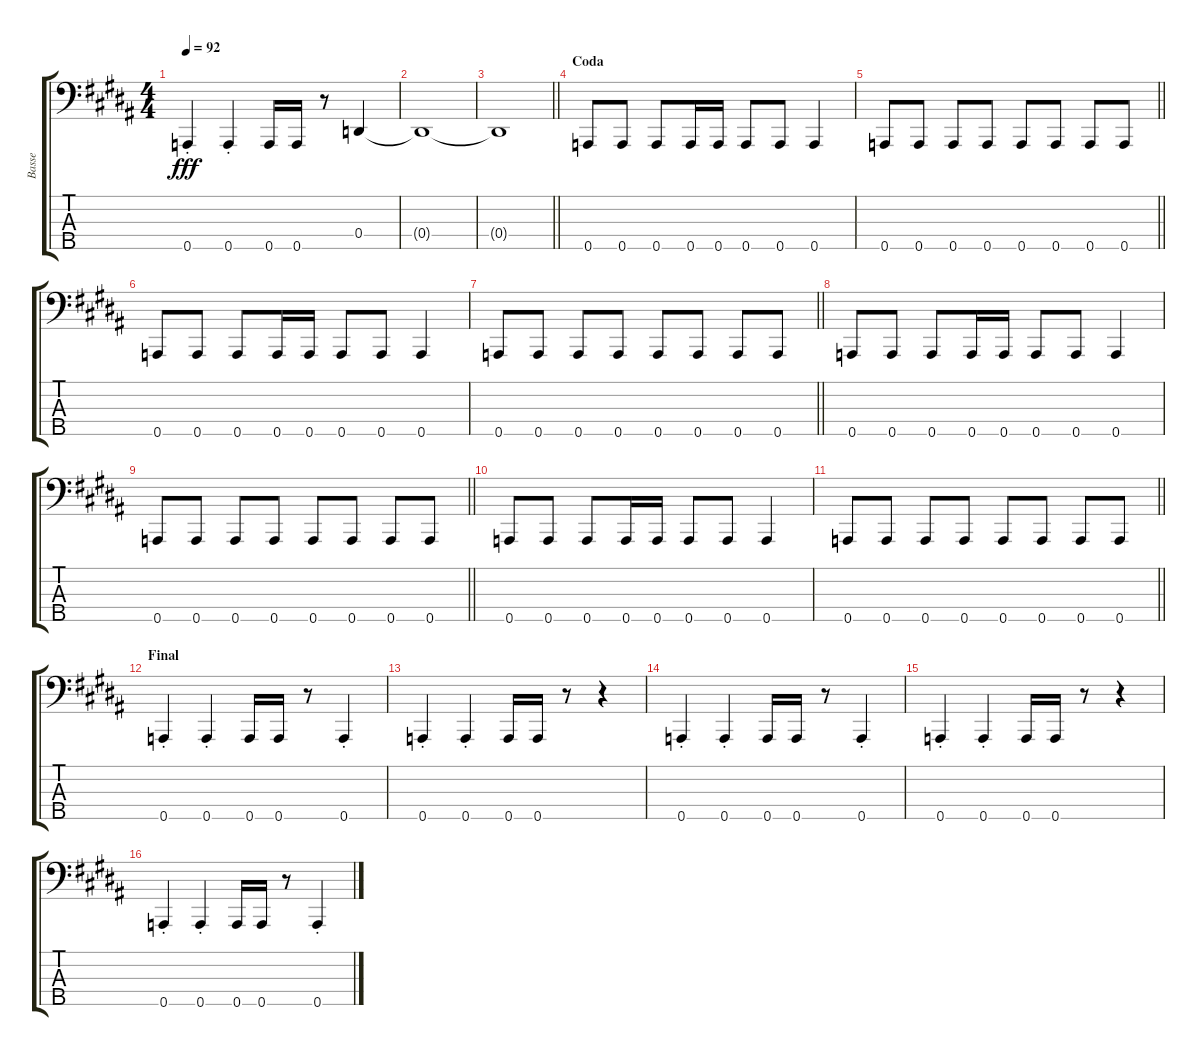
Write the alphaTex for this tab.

\track ("Basse" "Basse") {instrument slapbass1}
\staff {score tabs}
\tuning (F2 C2 G1 D1 A0) {hide}
\ts (4 4)
\tempo 92
\clef f4
\ks b
0.5{st}.4{dy fff} 0.5{st}.4 0.5.16 0.5.16 r.8 0.4.4 |
0.4{t}.1 |
\barLineRight lightlight
0.4{t}.1 |
\section ("" "Coda")
0.5.8 0.5.8 0.5.8 0.5.16 0.5.16 0.5.8 0.5.8 0.5.4 |
\barLineRight lightlight
0.5.8 0.5.8 0.5.8 0.5.8 0.5.8 0.5.8 0.5.8 0.5.8 |
0.5.8 0.5.8 0.5.8 0.5.16 0.5.16 0.5.8 0.5.8 0.5.4 |
\barLineRight lightlight
0.5.8 0.5.8 0.5.8 0.5.8 0.5.8 0.5.8 0.5.8 0.5.8 |
0.5.8 0.5.8 0.5.8 0.5.16 0.5.16 0.5.8 0.5.8 0.5.4 |
\barLineRight lightlight
0.5.8 0.5.8 0.5.8 0.5.8 0.5.8 0.5.8 0.5.8 0.5.8 |
0.5.8 0.5.8 0.5.8 0.5.16 0.5.16 0.5.8 0.5.8 0.5.4 |
\barLineRight lightlight
0.5.8 0.5.8 0.5.8 0.5.8 0.5.8 0.5.8 0.5.8 0.5.8 |
\section ("" "Final")
0.5{st}.4 0.5{st}.4 0.5.16 0.5.16 r.8 0.5{st}.4 |
0.5{st}.4 0.5{st}.4 0.5.16 0.5.16 r.8 r.4 |
0.5{st}.4 0.5{st}.4 0.5.16 0.5.16 r.8 0.5{st}.4 |
0.5{st}.4 0.5{st}.4 0.5.16 0.5.16 r.8 r.4 |
0.5{st}.4 0.5{st}.4 0.5.16 0.5.16 r.8 0.5{st}.4
